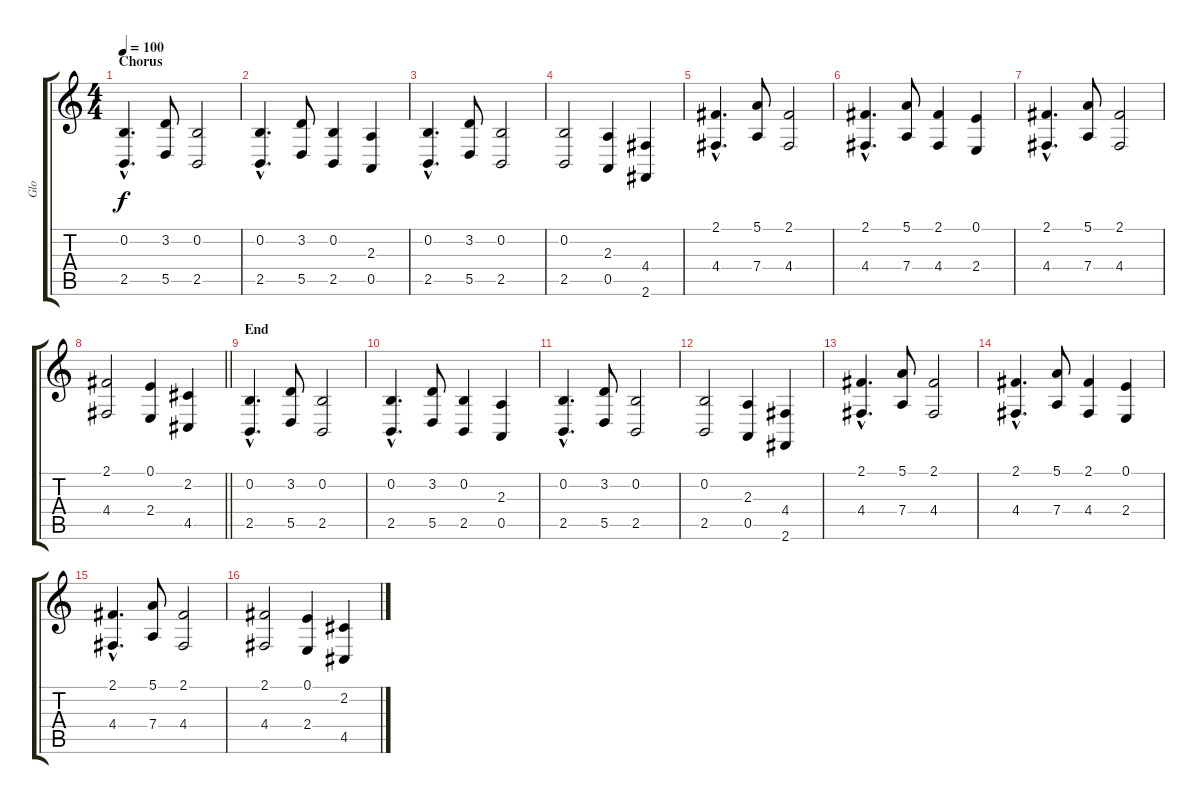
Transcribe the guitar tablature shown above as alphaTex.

\track ("Glo" "Glo") {instrument stringensemble1}
\staff {score tabs}
\tuning (E4 B3 G3 D3 A2 E2) {hide}
\ts (4 4)
\section ("" "Chorus")
\tempo 100
\clef g2
\ks c
(0.2{hac} 2.5{hac}).4{d dy f} (3.2 5.5).8 (0.2 2.5).2 |
(0.2{hac} 2.5{hac}).4{d} (3.2 5.5).8 (0.2 2.5).4 (2.3 0.5).4 |
(0.2{hac} 2.5{hac}).4{d} (3.2 5.5).8 (0.2 2.5).2 |
(0.2 2.5).2 (2.3 0.5).4 (4.4 2.6).4 |
(2.1{hac} 4.4{hac}).4{d} (5.1 7.4).8 (2.1 4.4).2 |
(2.1{hac} 4.4{hac}).4{d} (5.1 7.4).8 (2.1 4.4).4 (0.1 2.4).4 |
(2.1{hac} 4.4{hac}).4{d} (5.1 7.4).8 (2.1 4.4).2 |
\barLineRight lightlight
(2.1 4.4).2 (0.1 2.4).4 (2.2 4.5).4 |
\section ("" "End")
(0.2{hac} 2.5{hac}).4{d} (3.2 5.5).8 (0.2 2.5).2 |
(0.2{hac} 2.5{hac}).4{d} (3.2 5.5).8 (0.2 2.5).4 (2.3 0.5).4 |
(0.2{hac} 2.5{hac}).4{d} (3.2 5.5).8 (0.2 2.5).2 |
(0.2 2.5).2 (2.3 0.5).4 (4.4 2.6).4 |
(2.1{hac} 4.4{hac}).4{d} (5.1 7.4).8 (2.1 4.4).2 |
(2.1{hac} 4.4{hac}).4{d} (5.1 7.4).8 (2.1 4.4).4 (0.1 2.4).4 |
(2.1{hac} 4.4{hac}).4{d} (5.1 7.4).8 (2.1 4.4).2 |
(2.1 4.4).2 (0.1 2.4).4 (2.2 4.5).4
